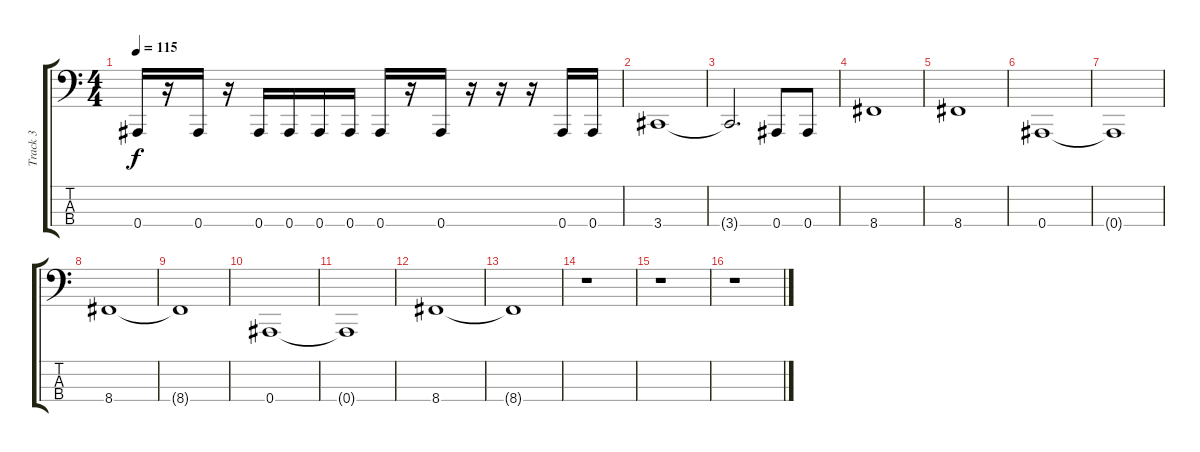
\track ("Track 3" "Track 3") {instrument electricbasspick}
\staff {score tabs}
\tuning (Eb2 Bb1 F1 Bb0) {hide}
\ts (4 4)
\tempo 115
\clef f4
\ks c
0.4.16{dy f} r.16 0.4.16 r.16 0.4.16 0.4.16 0.4.16 0.4.16 0.4.16 r.16 0.4.16 r.16 r.16 r.16 0.4.16 0.4.16 |
3.4.1 |
3.4{t}.2{d} 0.4.8 0.4.8 |
8.4.1 |
8.4.1 |
0.4.1 |
0.4{t}.1 |
8.4.1 |
8.4{t}.1 |
0.4.1 |
0.4{t}.1 |
8.4.1 |
8.4{t}.1 |
r.1 |
r.1 |
r.1
